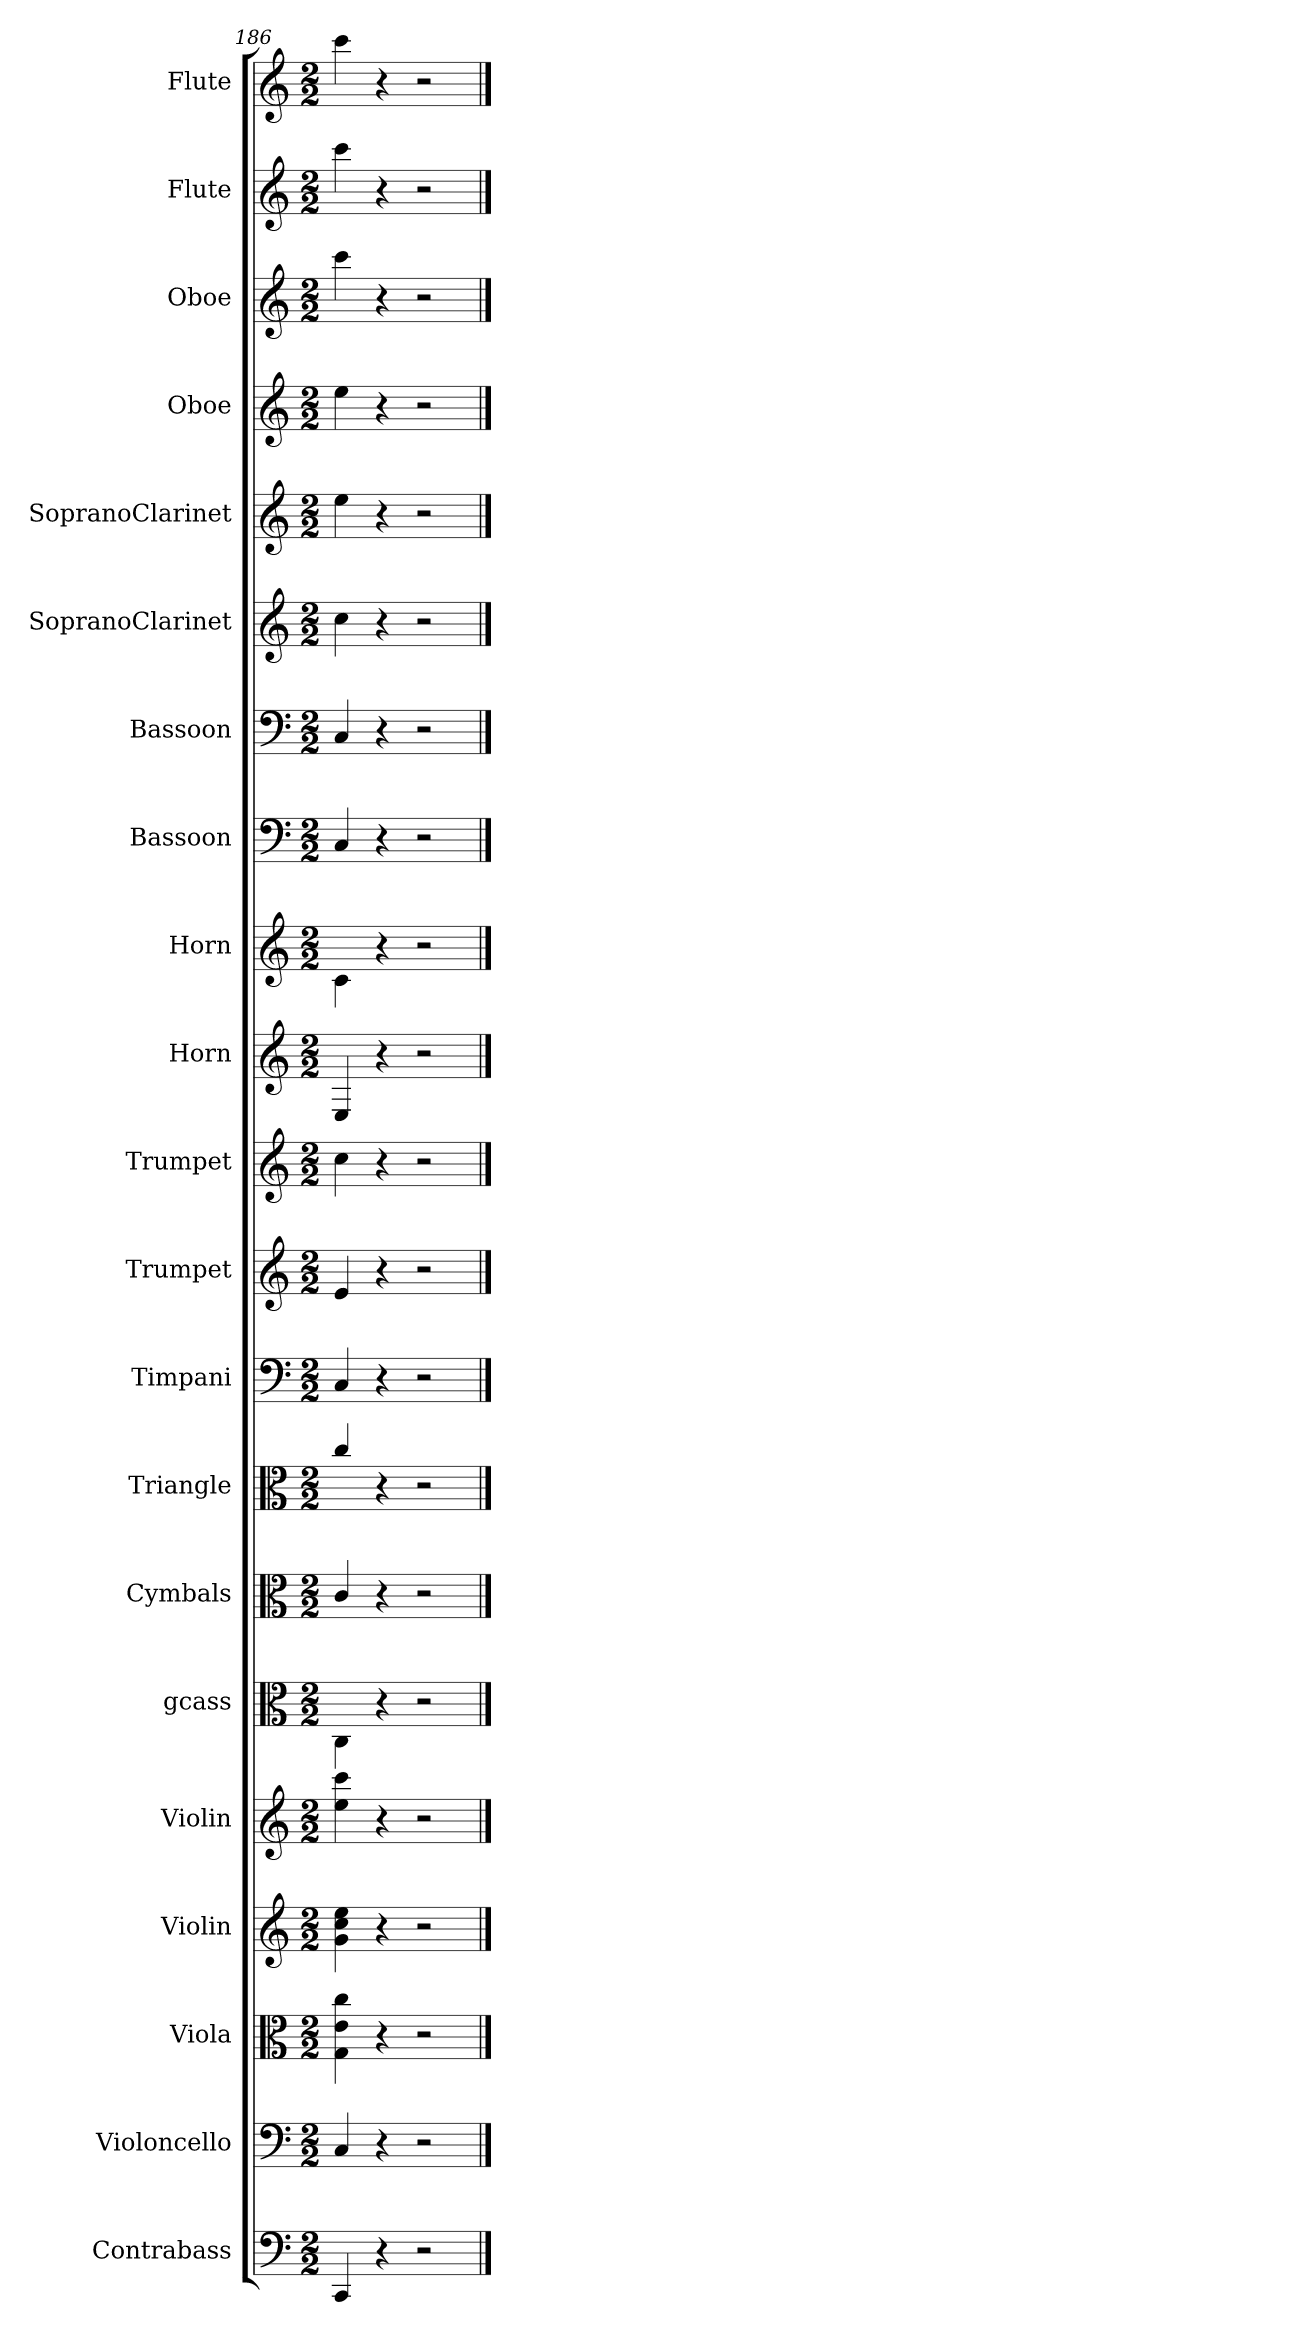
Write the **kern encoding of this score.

**kern	**kern	**kern	**kern	**kern	**kern	**kern	**kern	**kern	**kern	**kern	**kern	**kern	**kern	**kern	**kern	**kern	**kern	**kern	**kern	**kern
*part21	*part20	*part19	*part18	*part17	*part16	*part15	*part14	*part13	*part12	*part11	*part10	*part9	*part8	*part7	*part6	*part5	*part4	*part3	*part2	*part1
*staff21	*staff20	*staff19	*staff18	*staff17	*staff16	*staff15	*staff14	*staff13	*staff12	*staff11	*staff10	*staff9	*staff8	*staff7	*staff6	*staff5	*staff4	*staff3	*staff2	*staff1
*I"Contrabass	*I"Violoncello	*I"Viola	*I"Violin	*I"Violin	*I"gcass	*I"Cymbals	*I"Triangle	*I"Timpani	*I"Trumpet	*I"Trumpet	*I"Horn	*I"Horn	*I"Bassoon	*I"Bassoon	*I"SopranoClarinet	*I"SopranoClarinet	*I"Oboe	*I"Oboe	*I"Flute	*I"Flute
*I'Cb	*I'Vc	*I'Vla	*I'Vln	*I'Vln	*	*I'Cym	*I'Tri	*I'Timp	*I'Tpt	*I'Tpt	*I'Hn	*I'Hn	*I'Bsn	*I'Bsn	*	*	*I'Ob	*I'Ob	*I'Fl	*I'Fl
*clefF4	*clefF4	*clefC3	*clefG2	*clefG2	*clefC3	*clefC3	*clefC3	*clefF4	*clefG2	*clefG2	*clefG2	*clefG2	*clefF4	*clefF4	*clefG2	*clefG2	*clefG2	*clefG2	*clefG2	*clefG2
*k[]	*k[]	*k[]	*k[]	*k[]	*k[]	*k[]	*k[]	*k[]	*k[]	*k[]	*k[]	*k[]	*k[]	*k[]	*k[]	*k[]	*k[]	*k[]	*k[]	*k[]
*M2/2	*M2/2	*M2/2	*M2/2	*M2/2	*M2/2	*M2/2	*M2/2	*M2/2	*M2/2	*M2/2	*M2/2	*M2/2	*M2/2	*M2/2	*M2/2	*M2/2	*M2/2	*M2/2	*M2/2	*M2/2
=186	=186	=186	=186	=186	=186	=186	=186	=186	=186	=186	=186	=186	=186	=186	=186	=186	=186	=186	=186	=186
4CC/	4C/	4G\ 4e\ 4cc\	4g\ 4cc\ 4ee\	4ee"\ 4ccc"\	4C\	4c/	4cc/	4C/	4e/	4cc\	4E/	4c\	4C/	4C/	4cc\	4ee\	4ee\	4ccc\	4ccc\	4ccc\
4r	4r	4r	4r	4r	4r	4r	4r	4r	4r	4r	4r	4r	4r	4r	4r	4r	4r	4r	4r	4r
2r	2r	2r	2r	2r	2r	2r	2r	2r	2r	2r	2r	2r	2r	2r	2r	2r	2r	2r	2r	2r
==	==	==	==	==	==	==	==	==	==	==	==	==	==	==	==	==	==	==	==	==
*-	*-	*-	*-	*-	*-	*-	*-	*-	*-	*-	*-	*-	*-	*-	*-	*-	*-	*-	*-	*-
